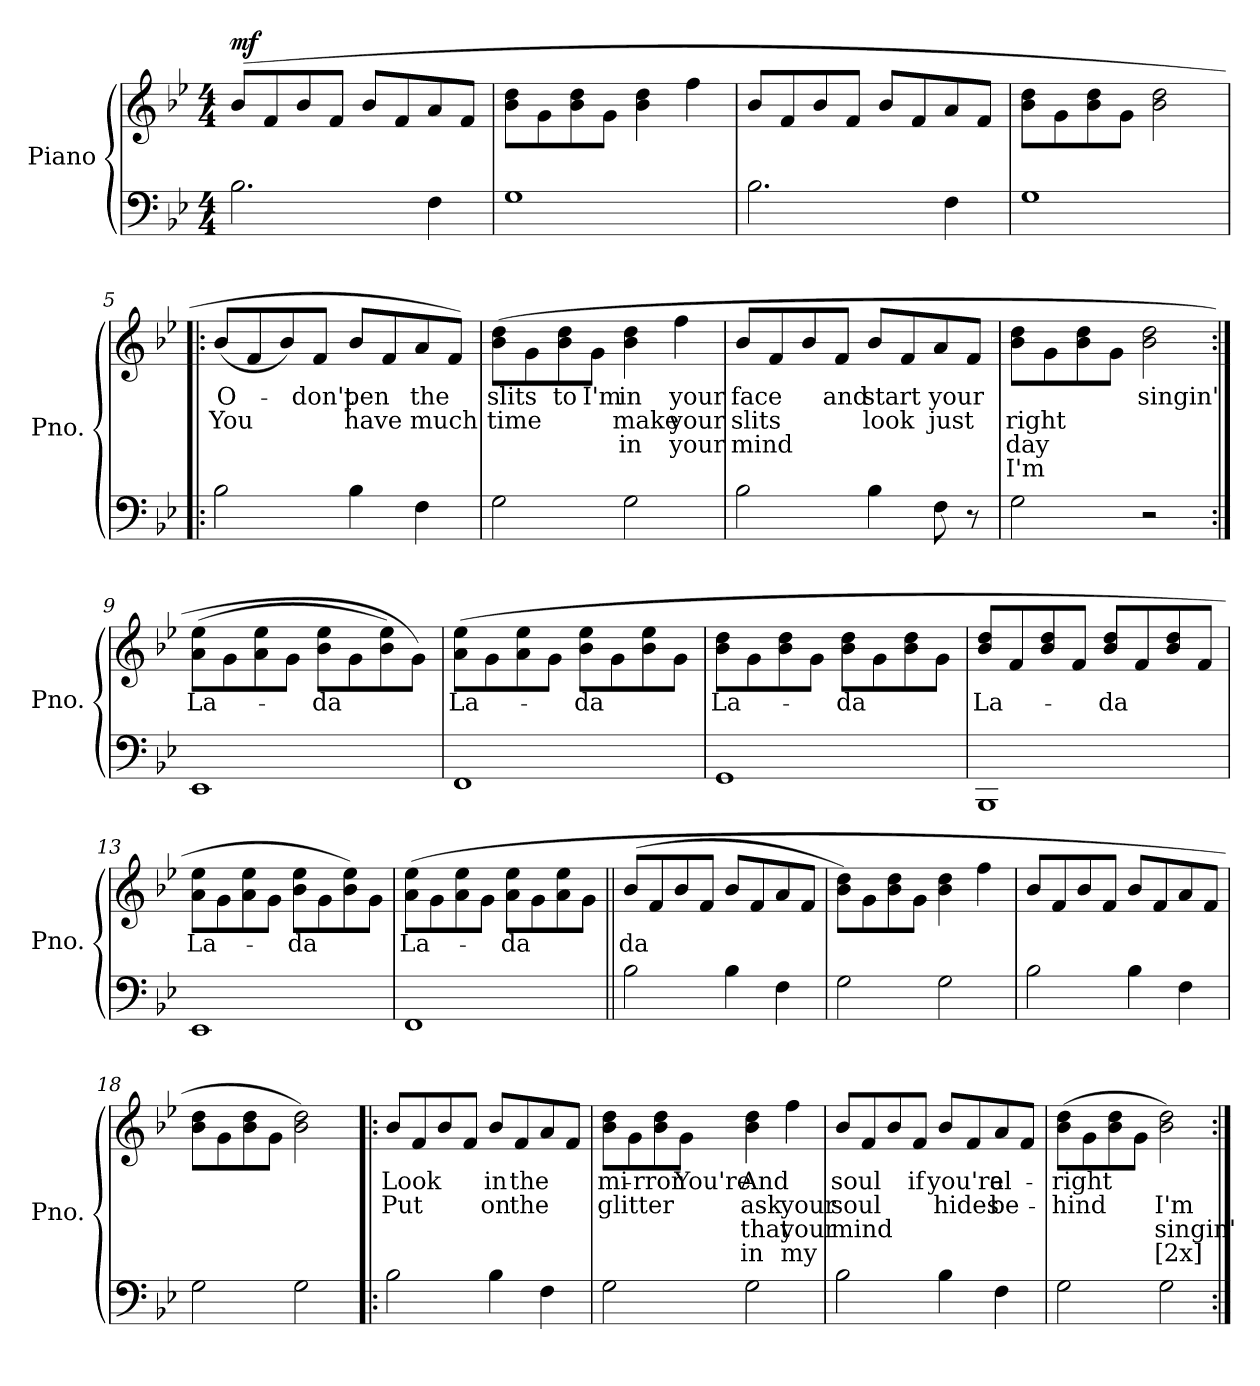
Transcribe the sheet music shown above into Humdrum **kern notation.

**kern	**kern	**text	**text	**text	**text	**dynam
*part1	*part1	*part1	*part1	*part1	*part1	*part1
*staff2	*staff1	*staff1	*staff1	*staff1	*staff1	*staff1/2
*I"Piano	*	*	*	*	*	*
*I'Pno.	*	*	*	*	*	*
*clefF4	*clefG2	*	*	*	*	*
*k[b-e-]	*k[b-e-]	*	*	*	*	*
*M4/4	*M4/4	*	*	*	*	*
*MM90	*MM90	*	*	*	*	*
=1	=1	=1	=1	=1	=1	=1
!	!	!	!	!	!	!LO:DY:b
2.B-\	(8b-/L	.	.	.	.	mf
.	8f/	.	.	.	.	.
.	8b-/	.	.	.	.	.
.	8f/J	.	.	.	.	.
.	8b-/L	.	.	.	.	.
.	8f/	.	.	.	.	.
4F\	8a/	.	.	.	.	.
.	8f/J	.	.	.	.	.
=2	=2	=2	=2	=2	=2	=2
1G	8b-\ 8dd\L	.	.	.	.	.
.	8g\	.	.	.	.	.
.	8b-\ 8dd\	.	.	.	.	.
.	8g\J	.	.	.	.	.
.	4b-\ 4dd\	.	.	.	.	.
.	4ff\	.	.	.	.	.
=3	=3	=3	=3	=3	=3	=3
2.B-\	8b-/L	.	.	.	.	.
.	8f/	.	.	.	.	.
.	8b-/	.	.	.	.	.
.	8f/J	.	.	.	.	.
.	8b-/L	.	.	.	.	.
.	8f/	.	.	.	.	.
4F\	8a/	.	.	.	.	.
.	8f/J	.	.	.	.	.
=4	=4	=4	=4	=4	=4	=4
1G	8b-\ 8dd\L	.	.	.	.	.
.	8g\	.	.	.	.	.
.	8b-\ 8dd\	.	.	.	.	.
.	8g\J	.	.	.	.	.
.	2b-\ 2dd\	.	.	.	.	.
=5!|:	=5!|:	=5!|:	=5!|:	=5!|:	=5!|:	=5!|:
2B-\	(8b-/L	O-	You	.	.	.
.	8f/	.	.	.	.	.
.	8b-/)	.	.	.	.	.
.	8f/J	don't	.	.	.	.
4B-\	8b-/L	-pen	have	.	.	.
.	8f/	.	.	.	.	.
4F\	8a/	-the	much	.	.	.
.	8f/J)	.	.	.	.	.
!!LO:LB:g=z
=6	=6	=6	=6	=6	=6	=6
2G\	(8b-\ 8dd\L	slits	time	.	.	.
.	8g\	.	.	.	.	.
.	8b-\ 8dd\	to	.	.	.	.
.	8g\J	I'm	.	.	.	.
2G\	4b-\ 4dd\	in	make	in	.	.
.	4ff\	your	your	your	.	.
=7	=7	=7	=7	=7	=7	=7
2B-\	8b-/L	face	slits	mind	.	.
.	8f/	.	.	.	.	.
.	8b-/	.	.	.	.	.
.	8f/J	and	.	.	.	.
4B-\	8b-/L	start	look	.	.	.
.	8f/	.	.	.	.	.
8F\	8a/	your	just	.	.	.
8r	8f/J	.	.	.	.	.
=8	=8	=8	=8	=8	=8	=8
2G\	8b-\ 8dd\L	.	right	day	I'm	.
.	8g\	.	.	.	.	.
.	8b-\ 8dd\	.	.	.	.	.
.	8g\J	.	.	.	.	.
2r	2b-\ 2dd\	singin'	.	.	.	.
=9:|!	=9:|!	=9:|!	=9:|!	=9:|!	=9:|!	=9:|!
1EE-	(8a\ 8ee-\L	La-	.	.	.	.
.	8g\	.	.	.	.	.
.	8a\ 8ee-\	.	.	.	.	.
.	8g\J	.	.	.	.	.
.	8b-\ 8ee-\L	da	.	.	.	.
.	8g\	.	.	.	.	.
.	8b-\ 8ee-\)	.	.	.	.	.
.	8g\J)	.	.	.	.	.
!!LO:LB:g=z
=10	=10	=10	=10	=10	=10	=10
1FF	(8a\ 8ee-\L	La-	.	.	.	.
.	8g\	.	.	.	.	.
.	8a\ 8ee-\	.	.	.	.	.
.	8g\J	.	.	.	.	.
.	8b-\ 8ee-\L	da	.	.	.	.
.	8g\	.	.	.	.	.
.	8b-\ 8ee-\	.	.	.	.	.
.	8g\J	.	.	.	.	.
=11	=11	=11	=11	=11	=11	=11
1GG	8b-\ 8dd\L	La-	.	.	.	.
.	8g\	.	.	.	.	.
.	8b-\ 8dd\	.	.	.	.	.
.	8g\J	.	.	.	.	.
.	8b-\ 8dd\L	da	.	.	.	.
.	8g\	.	.	.	.	.
.	8b-\ 8dd\	.	.	.	.	.
.	8g\J	.	.	.	.	.
=12	=12	=12	=12	=12	=12	=12
1BBB-	8b-/ 8dd/L	La-	.	.	.	.
.	8f/	.	.	.	.	.
.	8b-/ 8dd/	.	.	.	.	.
.	8f/J	.	.	.	.	.
.	8b-/ 8dd/L	da	.	.	.	.
.	8f/	.	.	.	.	.
.	8b-/ 8dd/	.	.	.	.	.
.	8f/J	.	.	.	.	.
=13	=13	=13	=13	=13	=13	=13
1EE-	8a\ 8ee-\L	La-	.	.	.	.
.	8g\	.	.	.	.	.
.	8a\ 8ee-\	.	.	.	.	.
.	8g\J	.	.	.	.	.
.	8b-\ 8ee-\L	da	.	.	.	.
.	8g\	.	.	.	.	.
.	8b-\ 8ee-\)	.	.	.	.	.
.	8g\J	.	.	.	.	.
!!LO:LB:g=z
=14	=14	=14	=14	=14	=14	=14
1FF	(8a\ 8ee-\L	La-	.	.	.	.
.	8g\	.	.	.	.	.
.	8a\ 8ee-\	.	.	.	.	.
.	8g\J	.	.	.	.	.
.	8a\ 8ee-\L	da	.	.	.	.
.	8g\	.	.	.	.	.
.	8a\ 8ee-\	.	.	.	.	.
.	8g\J	.	.	.	.	.
=15||	=15||	=15||	=15||	=15||	=15||	=15||
2B-\	(8b-/L	da	.	.	.	.
.	8f/	.	.	.	.	.
.	8b-/	.	.	.	.	.
.	8f/J	.	.	.	.	.
4B-\	8b-/L	.	.	.	.	.
.	8f/	.	.	.	.	.
4F\	8a/	.	.	.	.	.
.	8f/J	.	.	.	.	.
=16	=16	=16	=16	=16	=16	=16
2G\	8b-\ 8dd\L)	.	.	.	.	.
.	8g\	.	.	.	.	.
.	8b-\ 8dd\	.	.	.	.	.
.	8g\J	.	.	.	.	.
2G\	4b-\ 4dd\	.	.	.	.	.
.	4ff\	.	.	.	.	.
=17	=17	=17	=17	=17	=17	=17
2B-\	8b-/L	.	.	.	.	.
.	8f/	.	.	.	.	.
.	8b-/	.	.	.	.	.
.	8f/J	.	.	.	.	.
4B-\	8b-/L	.	.	.	.	.
.	8f/	.	.	.	.	.
4F\	8a/	.	.	.	.	.
.	8f/J	.	.	.	.	.
=18	=18	=18	=18	=18	=18	=18
2G\	8b-\ 8dd\L	.	.	.	.	.
.	8g\	.	.	.	.	.
.	8b-\ 8dd\	.	.	.	.	.
.	8g\J	.	.	.	.	.
2G\	2b-\ 2dd\)	.	.	.	.	.
!!LO:PB:g=z
=19!|:	=19!|:	=19!|:	=19!|:	=19!|:	=19!|:	=19!|:
2B-\	8b-/L	Look	Put	.	.	.
.	8f/	.	.	.	.	.
.	8b-/	.	.	.	.	.
.	8f/J	.	.	.	.	.
4B-\	8b-/L	in	on	.	.	.
.	8f/	the	the	.	.	.
4F\	8a/	.	.	.	.	.
.	8f/J	.	.	.	.	.
=20	=20	=20	=20	=20	=20	=20
2G\	8b-\ 8dd\L	mi-	glitter	.	.	.
.	8g\	.	.	.	.	.
.	8b-\ 8dd\	rror	.	.	.	.
.	8g\J	You're	.	.	.	.
2G\	4b-\ 4dd\	And	ask	that	in	.
.	4ff\	.	your	your	my	.
=21	=21	=21	=21	=21	=21	=21
2B-\	8b-/L	soul	soul	mind	.	.
.	8f/	.	.	.	.	.
.	8b-/	.	.	.	.	.
.	8f/J	if	.	.	.	.
4B-\	8b-/L	you're	hides	.	.	.
.	8f/	.	.	.	.	.
4F\	8a/	al-	be-	.	.	.
.	8f/J	.	.	.	.	.
!!LO:LB:g=z
=22	=22	=22	=22	=22	=22	=22
2G\	(8b-\ 8dd\L	right	hind	.	.	.
.	8g\	.	.	.	.	.
.	8b-\ 8dd\	.	.	.	.	.
.	8g\J	.	.	.	.	.
2G\	2b-\ 2dd\)	.	I'm	singin'	[2x]	.
=:|!	=:|!	=:|!	=:|!	=:|!	=:|!	=:|!
*-	*-	*-	*-	*-	*-	*-
